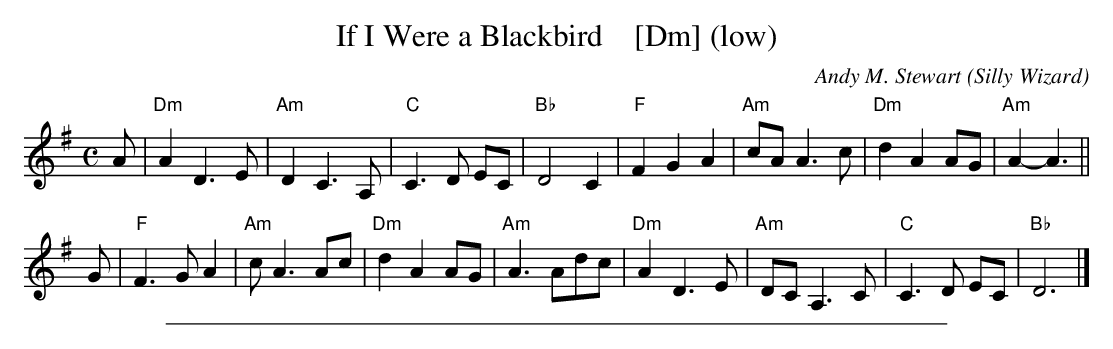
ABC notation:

X:1
T: If I Were a Blackbird    [Dm] (low)
C: Andy M. Stewart
O: Silly Wizard
M: C
L: 1/8
K: Em
A |\
"Dm"A2 D3 E | "Am"D2 C3 A, | "C"C3 D EC | "Bb"D4 C2 |\
"F"F2 G2 A2 | "Am"cA A3 c | "Dm"d2 A2 AG | "Am"A2-A3 ||
G |\
"F"F3 G A2 | "Am"c A3 Ac | "Dm"d2 A2 AG | "Am"A3 Adc |\
"Dm"A2 D3 E | "Am"DC A,3 C | "C"C3 D EC | "Bb"D6 |]
